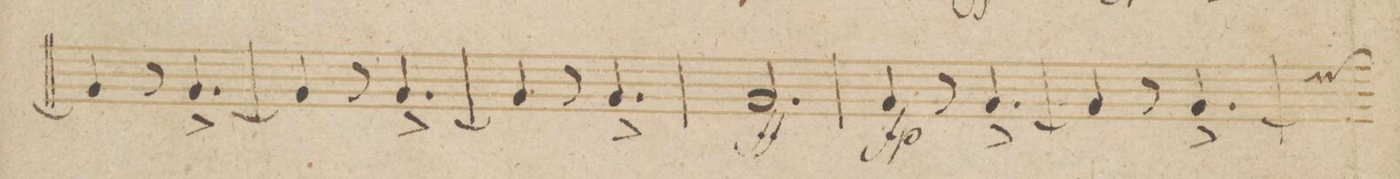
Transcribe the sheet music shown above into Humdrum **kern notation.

**kern	**dynam
*I"Corno 1mo in F.	*
*clefG2	*
*k[b-]	*
*M6/8	*
4c/]	.
8r	.
[4.c^/	.
=43	=43
4c/]	.
8r	.
[4.c^/	.
=44	=44
4c/]	.
8r	.
4.c^/	.
=45	=45
2.c/	ff
=46	=46
4c/	fp
8r	.
[4.c^/	.
=47	=47
4c/]	.
8r	.
[4.c^/	.
=48	=48
*-	*-
